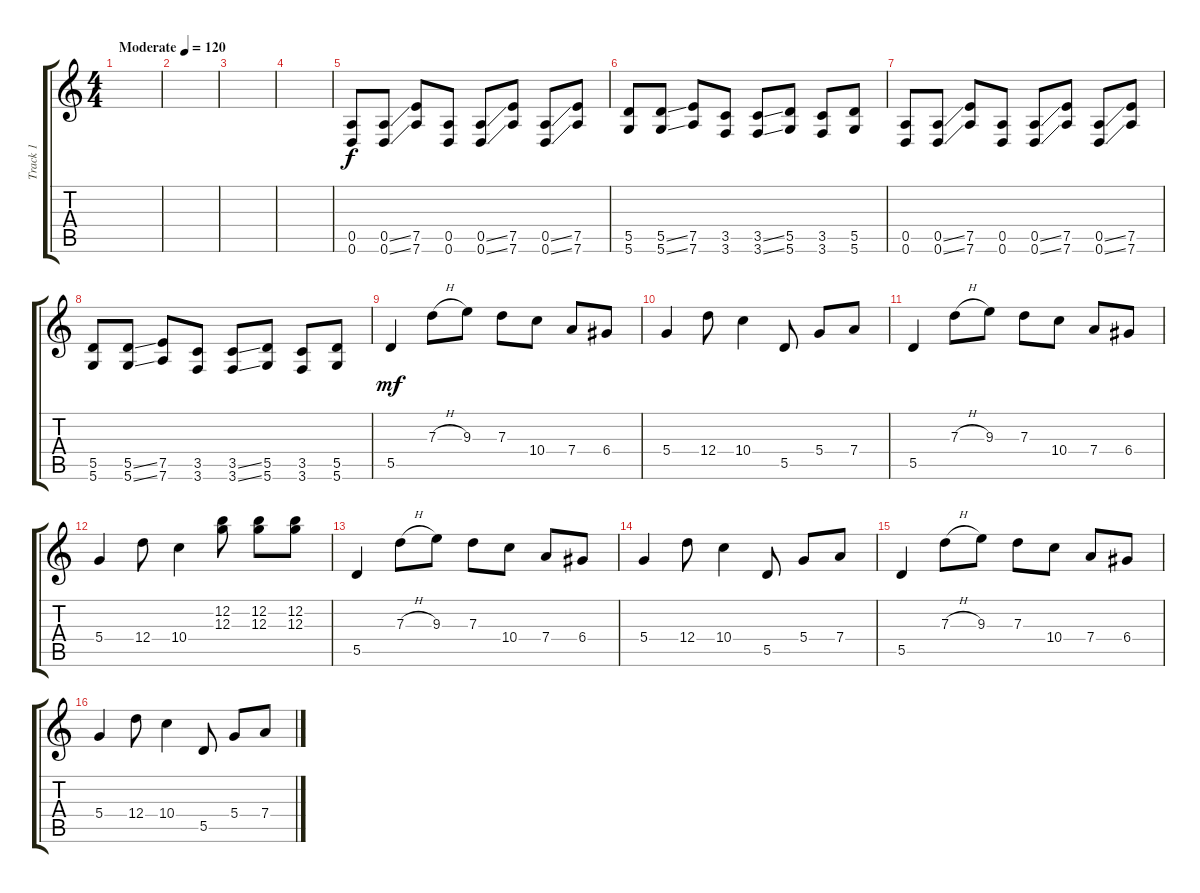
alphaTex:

\track ("Track 1" "Track 1") {instrument distortionguitar}
\staff {score tabs}
\tuning (E4 B3 G3 D3 A2 D2) {hide}
\ts (4 4)
\tempo (120 "Moderate")
\clef g2
\ks c
|
|
|
|
(0.5 0.6).8 (0.5{ss} 0.6{ss}).8 (7.5 7.6).8 (0.5 0.6).8 (0.5{ss} 0.6{ss}).8 (7.5 7.6).8 (0.5{ss} 0.6{ss}).8 (7.5 7.6).8 |
(5.5 5.6).8 (5.5{ss} 5.6{ss}).8 (7.5 7.6).8 (3.5 3.6).8 (3.5{ss} 3.6{ss}).8 (5.5 5.6).8 (3.5 3.6).8 (5.5 5.6).8 |
(0.5 0.6).8 (0.5{ss} 0.6{ss}).8 (7.5 7.6).8 (0.5 0.6).8 (0.5{ss} 0.6{ss}).8 (7.5 7.6).8 (0.5{ss} 0.6{ss}).8 (7.5 7.6).8 |
(5.5 5.6).8 (5.5{ss} 5.6{ss}).8 (7.5 7.6).8 (3.5 3.6).8 (3.5{ss} 3.6{ss}).8 (5.5 5.6).8 (3.5 3.6).8 (5.5 5.6).8 |
5.5.4{dy mf} 7.3{h}.8 9.3.8 7.3.8 10.4.8 7.4.8 6.4.8 |
5.4.4 12.4.8 10.4.4 5.5.8 5.4.8 7.4.8 |
5.5.4 7.3{h}.8 9.3.8 7.3.8 10.4.8 7.4.8 6.4.8 |
5.4.4 12.4.8 10.4.4 (12.2 12.3).8 (12.2 12.3).8 (12.2 12.3).8 |
5.5.4 7.3{h}.8 9.3.8 7.3.8 10.4.8 7.4.8 6.4.8 |
5.4.4 12.4.8 10.4.4 5.5.8 5.4.8 7.4.8 |
5.5.4 7.3{h}.8 9.3.8 7.3.8 10.4.8 7.4.8 6.4.8 |
5.4.4 12.4.8 10.4.4 5.5.8 5.4.8 7.4.8
